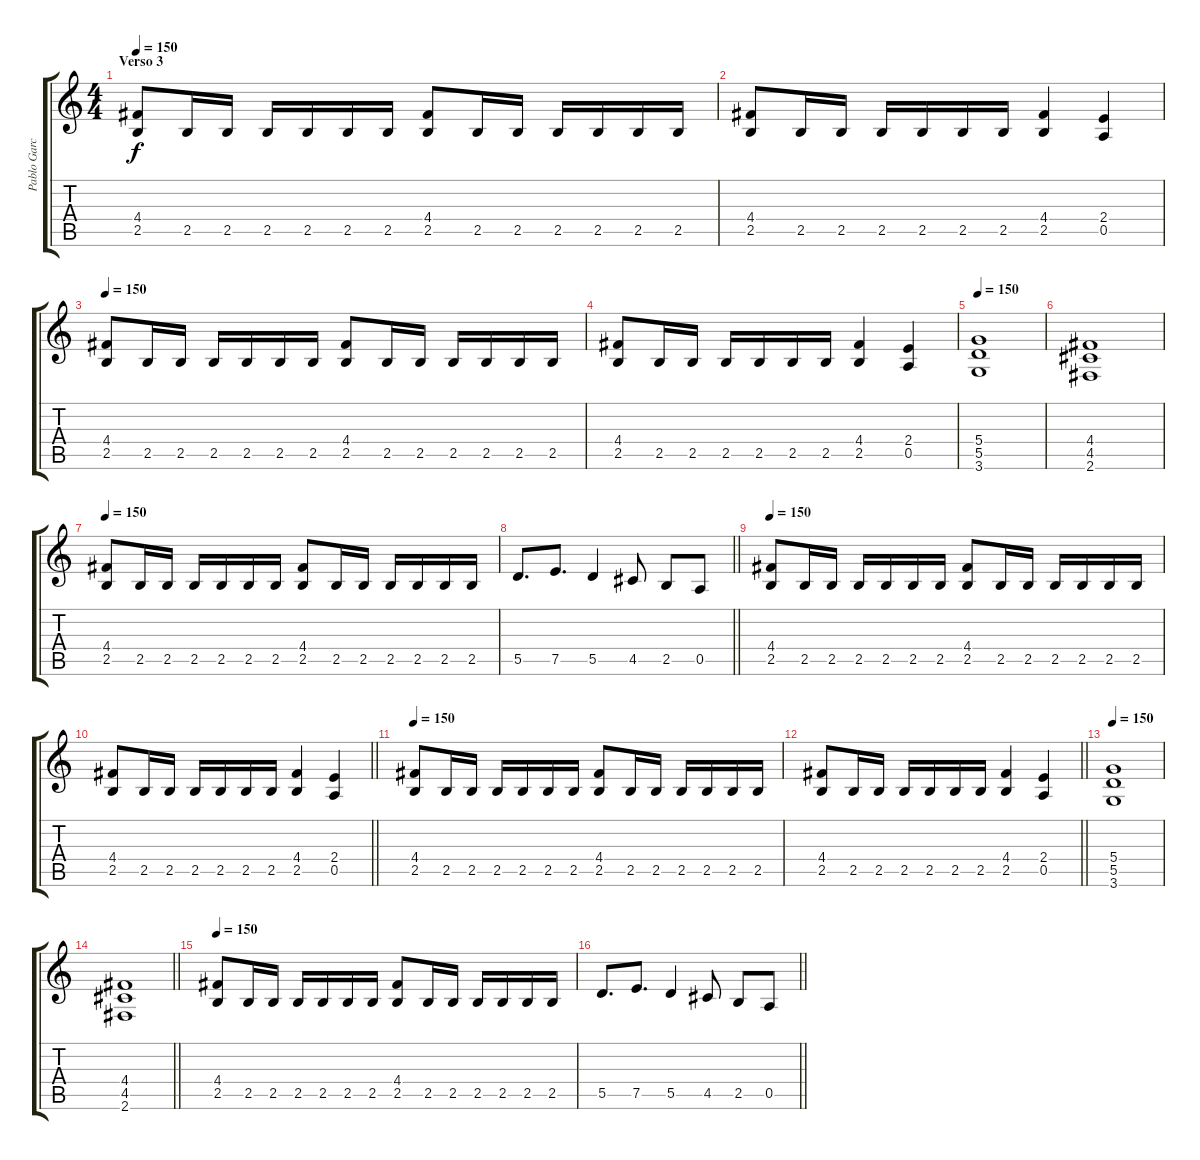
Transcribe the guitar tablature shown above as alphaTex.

\track ("Pablo García" "Pablo Garc") {instrument overdrivenguitar}
\staff {score tabs}
\tuning (E4 B3 G3 D3 A2 E2) {hide}
\ts (4 4)
\section ("" "Verso 3")
\tempo 150
\clef g2
\ks c
(4.4 2.5).8{dy f instrument distortionguitar} 2.5.16 2.5.16 2.5.16 2.5.16 2.5.16 2.5.16 (4.4 2.5).8 2.5.16 2.5.16 2.5.16 2.5.16 2.5.16 2.5.16 |
(4.4 2.5).8 2.5.16 2.5.16 2.5.16 2.5.16 2.5.16 2.5.16 (4.4 2.5).4 (2.4 0.5).4 |
\tempo 150
(4.4 2.5).8 2.5.16 2.5.16 2.5.16 2.5.16 2.5.16 2.5.16 (4.4 2.5).8 2.5.16 2.5.16 2.5.16 2.5.16 2.5.16 2.5.16 |
(4.4 2.5).8 2.5.16 2.5.16 2.5.16 2.5.16 2.5.16 2.5.16 (4.4 2.5).4 (2.4 0.5).4 |
\tempo 150
(5.4 5.5 3.6).1 |
(4.4 4.5 2.6).1 |
\tempo 150
(4.4 2.5).8 2.5.16 2.5.16 2.5.16 2.5.16 2.5.16 2.5.16 (4.4 2.5).8 2.5.16 2.5.16 2.5.16 2.5.16 2.5.16 2.5.16 |
\barLineRight lightlight
5.5.8{d} 7.5.8{d} 5.5.4 4.5.8 2.5.8 0.5.8 |
\tempo 150
(4.4 2.5).8 2.5.16 2.5.16 2.5.16 2.5.16 2.5.16 2.5.16 (4.4 2.5).8 2.5.16 2.5.16 2.5.16 2.5.16 2.5.16 2.5.16 |
\barLineRight lightlight
(4.4 2.5).8 2.5.16 2.5.16 2.5.16 2.5.16 2.5.16 2.5.16 (4.4 2.5).4 (2.4 0.5).4 |
\tempo 150
(4.4 2.5).8 2.5.16 2.5.16 2.5.16 2.5.16 2.5.16 2.5.16 (4.4 2.5).8 2.5.16 2.5.16 2.5.16 2.5.16 2.5.16 2.5.16 |
\barLineRight lightlight
(4.4 2.5).8 2.5.16 2.5.16 2.5.16 2.5.16 2.5.16 2.5.16 (4.4 2.5).4 (2.4 0.5).4 |
\tempo 150
(5.4 5.5 3.6).1 |
\barLineRight lightlight
(4.4 4.5 2.6).1 |
\tempo 150
(4.4 2.5).8 2.5.16 2.5.16 2.5.16 2.5.16 2.5.16 2.5.16 (4.4 2.5).8 2.5.16 2.5.16 2.5.16 2.5.16 2.5.16 2.5.16 |
\barLineRight lightlight
5.5.8{d} 7.5.8{d} 5.5.4 4.5.8 2.5.8 0.5.8
